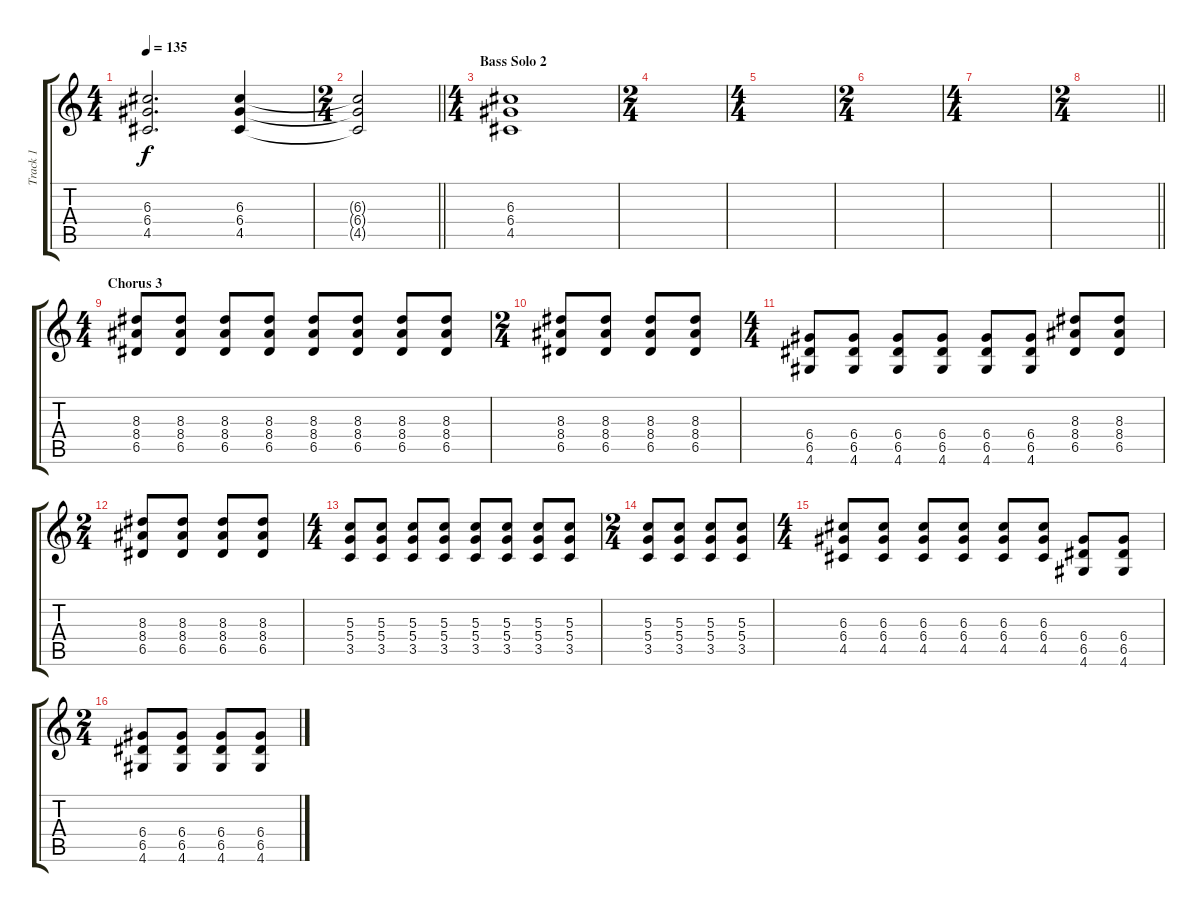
\track ("Track 1" "Track 1") {instrument distortionguitar}
\staff {score tabs}
\tuning (E4 B3 G3 D3 A2 E2) {hide}
\ts (4 4)
\tempo 135
\clef g2
\ks c
(6.3 6.4 4.5).2{d dy f} (6.3 6.4 4.5).4 |
\ts (2 4)
\barLineRight lightlight
(6.3{t} 6.4{t} 4.5{t}).2{volume 11} |
\ts (4 4)
\section ("" "Bass Solo 2")
(6.3 6.4 4.5).1{volume 0} |
\ts (2 4)
|
\ts (4 4)
|
\ts (2 4)
|
\ts (4 4)
|
\ts (2 4)
\barLineRight lightlight
|
\ts (4 4)
\section ("" "Chorus 3")
(8.3 8.4 6.5).8{volume 11} (8.3 8.4 6.5).8 (8.3 8.4 6.5).8 (8.3 8.4 6.5).8 (8.3 8.4 6.5).8 (8.3 8.4 6.5).8 (8.3 8.4 6.5).8 (8.3 8.4 6.5).8 |
\ts (2 4)
(8.3 8.4 6.5).8 (8.3 8.4 6.5).8 (8.3 8.4 6.5).8 (8.3 8.4 6.5).8 |
\ts (4 4)
(6.4 6.5 4.6).8 (6.4 6.5 4.6).8 (6.4 6.5 4.6).8 (6.4 6.5 4.6).8 (6.4 6.5 4.6).8 (6.4 6.5 4.6).8 (8.3 8.4 6.5).8 (8.3 8.4 6.5).8 |
\ts (2 4)
(8.3 8.4 6.5).8 (8.3 8.4 6.5).8 (8.3 8.4 6.5).8 (8.3 8.4 6.5).8 |
\ts (4 4)
(5.3 5.4 3.5).8 (5.3 5.4 3.5).8 (5.3 5.4 3.5).8 (5.3 5.4 3.5).8 (5.3 5.4 3.5).8 (5.3 5.4 3.5).8 (5.3 5.4 3.5).8 (5.3 5.4 3.5).8 |
\ts (2 4)
(5.3 5.4 3.5).8 (5.3 5.4 3.5).8 (5.3 5.4 3.5).8 (5.3 5.4 3.5).8 |
\ts (4 4)
(6.3 6.4 4.5).8 (6.3 6.4 4.5).8 (6.3 6.4 4.5).8 (6.3 6.4 4.5).8 (6.3 6.4 4.5).8 (6.3 6.4 4.5).8 (6.4 6.5 4.6).8 (6.4 6.5 4.6).8 |
\ts (2 4)
(6.4 6.5 4.6).8 (6.4 6.5 4.6).8 (6.4 6.5 4.6).8 (6.4 6.5 4.6).8
